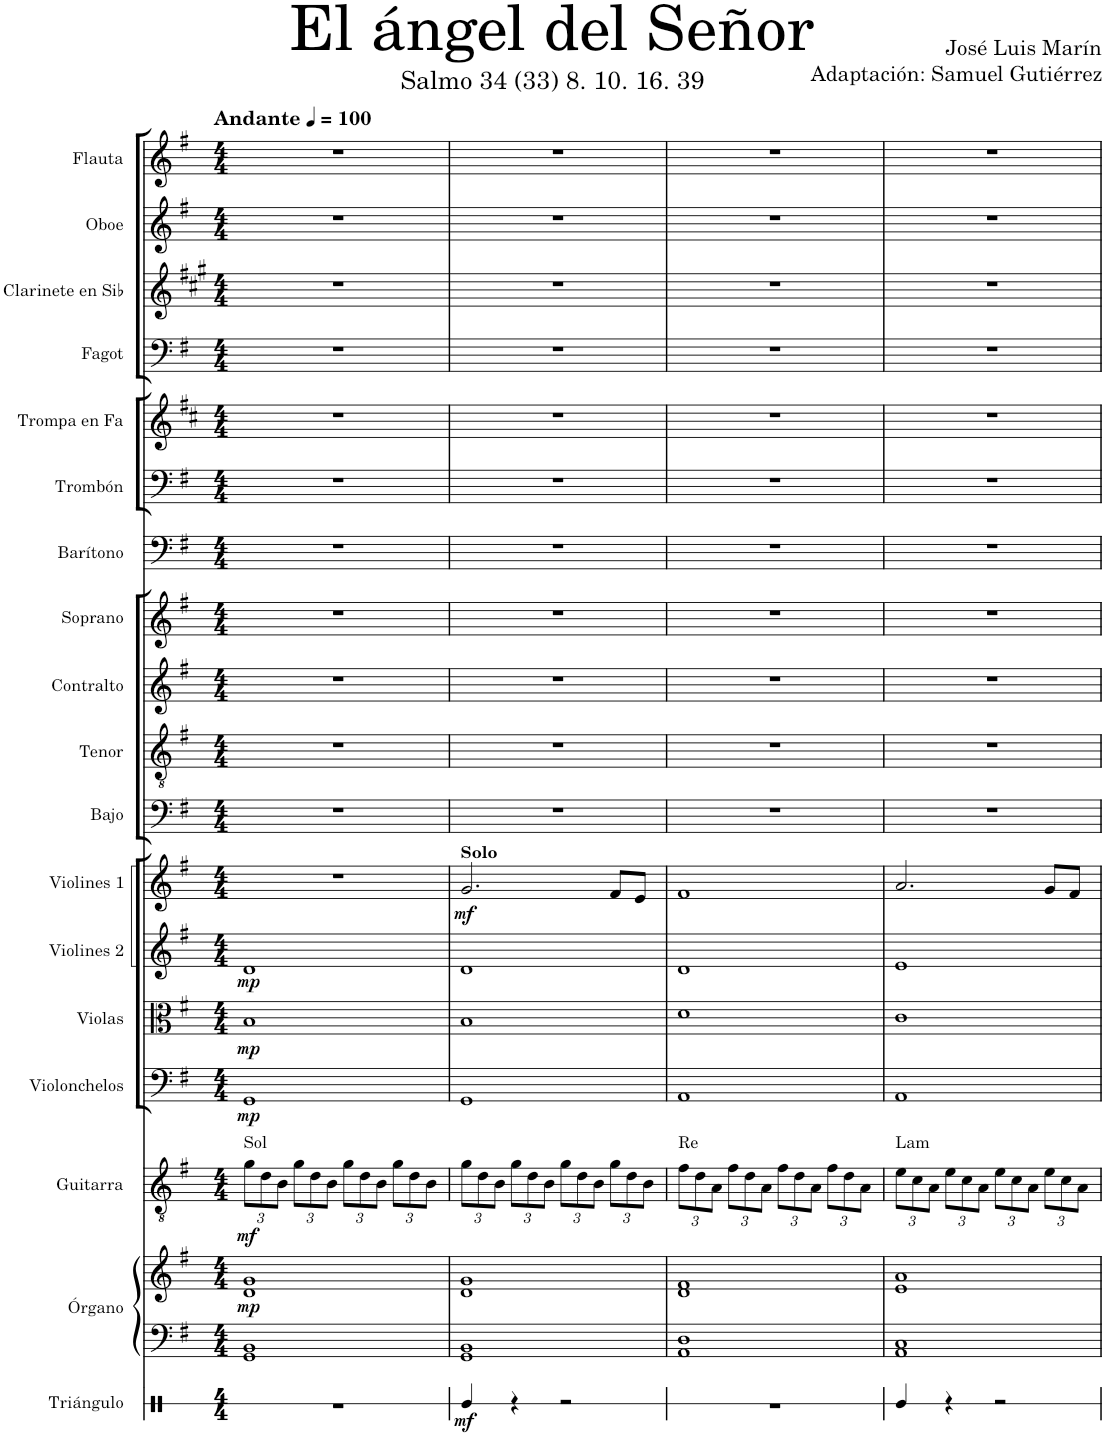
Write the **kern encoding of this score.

**kern	**dynam	**kern	**kern	**dynam	**kern	**dynam	**harte	**kern	**dynam	**kern	**dynam	**kern	**dynam	**kern	**dynam	**kern	**kern	**kern	**kern	**kern	**kern	**kern	**kern	**kern	**kern	**kern
*part18	*part18	*part17	*part17	*part17	*part16	*part16	*part16	*part15	*part15	*part14	*part14	*part13	*part13	*part12	*part12	*part11	*part10	*part9	*part8	*part7	*part6	*part5	*part4	*part3	*part2	*part1
*staff19	*staff19	*staff18	*staff17	*staff17/18	*staff16	*staff16	*	*staff15	*staff15	*staff14	*staff14	*staff13	*staff13	*staff12	*staff12	*staff11	*staff10	*staff9	*staff8	*staff7	*staff6	*staff5	*staff4	*staff3	*staff2	*staff1
*I"Triángulo	*	*I"Órgano	*	*	*I"Guitarra	*	*	*I"Violonchelos	*	*I"Violas	*	*I"Violines 2	*	*I"Violines 1	*	*I"Bajo	*I"Tenor	*I"Contralto	*I"Soprano	*I"Barítono	*I"Trombón	*I"Trompa en Fa	*I"Fagot	*I"Clarinete en Sib	*I"Oboe	*I"Flauta
*	*	*	*	*	*I'Guit.	*	*	*I'Vcs.	*	*I'Vlas.	*	*I'Vlns. 2	*	*I'Vlns. 1	*	*I'B.	*I'T.	*I'C.	*I'S.	*I'Bar.	*I'Tbn.	*	*I'Fg.	*I'Cl. en Sib	*I'Ob.	*I'Fl.
*stria1	*	*	*	*	*	*	*	*	*	*	*	*	*	*	*	*	*	*	*	*	*	*	*	*	*	*
*clefX	*	*clefF4	*clefG2	*	*clefGv2	*	*	*clefF4	*	*clefC3	*	*clefG2	*	*clefG2	*	*clefF4	*clefGv2	*clefG2	*clefG2	*clefF4	*clefF4	*clefG2	*clefF4	*clefG2	*clefG2	*clefG2
*	*	*	*	*	*	*	*	*	*	*	*	*	*	*	*	*	*	*	*	*	*	*Trd4c7	*	*Trd1c2	*	*
*k[]	*	*k[f#]	*k[f#]	*	*k[f#]	*	*	*k[f#]	*	*k[f#]	*	*k[f#]	*	*k[f#]	*	*k[f#]	*k[f#]	*k[f#]	*k[f#]	*k[f#]	*k[f#]	*k[f#c#]	*k[f#]	*k[f#c#g#]	*k[f#]	*k[f#]
*M4/4	*	*M4/4	*M4/4	*	*M4/4	*	*	*M4/4	*	*M4/4	*	*M4/4	*	*M4/4	*	*M4/4	*M4/4	*M4/4	*M4/4	*M4/4	*M4/4	*M4/4	*M4/4	*M4/4	*M4/4	*M4/4
*MM100	*	*MM100	*MM100	*	*MM100	*	*	*MM100	*	*MM100	*	*MM100	*	*MM100	*	*MM100	*MM100	*MM100	*MM100	*MM100	*MM100	*MM100	*MM100	*MM100	*MM100	*MM100
*	*	*	*	*	*Xbrackettup	*	*	*	*	*	*	*	*	*	*	*	*	*	*	*	*	*	*	*	*	*
=1	=1	=1	=1	=1	=1	=1	=1	=1	=1	=1	=1	=1	=1	=1	=1	=1	=1	=1	=1	=1	=1	=1	=1	=1	=1	=1
!	!	!	!	!	!	!	!	!	!	!	!	!	!	!	!	!	!	!	!	!	!	!	!	!	!	!LO:TX:a:B:t=Andante
!	!	!	!	!LO:DY:b	!	!LO:DY:b	!LO:H:kt=Sol	!	!LO:DY:b	!	!LO:DY:b	!	!LO:DY:b	!	!	!	!	!	!	!	!	!	!	!	!	!
1r	.	1GG 1BB	1d 1g	mp	12g\L	mf	N	1GG	mp	1B	mp	1d	mp	1r	.	1r	1r	1r	1r	1r	1r	1r	1r	1r	1r	1r
.	.	.	.	.	12d\	.	.	.	.	.	.	.	.	.	.	.	.	.	.	.	.	.	.	.	.	.
.	.	.	.	.	12B\J	.	.	.	.	.	.	.	.	.	.	.	.	.	.	.	.	.	.	.	.	.
.	.	.	.	.	12g\L	.	.	.	.	.	.	.	.	.	.	.	.	.	.	.	.	.	.	.	.	.
.	.	.	.	.	12d\	.	.	.	.	.	.	.	.	.	.	.	.	.	.	.	.	.	.	.	.	.
.	.	.	.	.	12B\J	.	.	.	.	.	.	.	.	.	.	.	.	.	.	.	.	.	.	.	.	.
.	.	.	.	.	12g\L	.	.	.	.	.	.	.	.	.	.	.	.	.	.	.	.	.	.	.	.	.
.	.	.	.	.	12d\	.	.	.	.	.	.	.	.	.	.	.	.	.	.	.	.	.	.	.	.	.
.	.	.	.	.	12B\J	.	.	.	.	.	.	.	.	.	.	.	.	.	.	.	.	.	.	.	.	.
.	.	.	.	.	12g\L	.	.	.	.	.	.	.	.	.	.	.	.	.	.	.	.	.	.	.	.	.
.	.	.	.	.	12d\	.	.	.	.	.	.	.	.	.	.	.	.	.	.	.	.	.	.	.	.	.
.	.	.	.	.	12B\J	.	.	.	.	.	.	.	.	.	.	.	.	.	.	.	.	.	.	.	.	.
=2	=2	=2	=2	=2	=2	=2	=2	=2	=2	=2	=2	=2	=2	=2	=2	=2	=2	=2	=2	=2	=2	=2	=2	=2	=2	=2
!	!	!	!	!	!	!	!	!	!	!	!	!	!	!LO:TX:a:B:t=Solo	!	!	!	!	!	!	!	!	!	!	!	!
!	!LO:DY:b	!	!	!	!	!	!	!	!	!	!	!	!	!	!LO:DY:b	!	!	!	!	!	!	!	!	!	!	!
4Re/	mf	1GG 1BB	1d 1g	.	12g\L	.	.	1GG	.	1B	.	1d	.	2.g/	mf	1r	1r	1r	1r	1r	1r	1r	1r	1r	1r	1r
.	.	.	.	.	12d\	.	.	.	.	.	.	.	.	.	.	.	.	.	.	.	.	.	.	.	.	.
.	.	.	.	.	12B\J	.	.	.	.	.	.	.	.	.	.	.	.	.	.	.	.	.	.	.	.	.
4r	.	.	.	.	12g\L	.	.	.	.	.	.	.	.	.	.	.	.	.	.	.	.	.	.	.	.	.
.	.	.	.	.	12d\	.	.	.	.	.	.	.	.	.	.	.	.	.	.	.	.	.	.	.	.	.
.	.	.	.	.	12B\J	.	.	.	.	.	.	.	.	.	.	.	.	.	.	.	.	.	.	.	.	.
2r	.	.	.	.	12g\L	.	.	.	.	.	.	.	.	.	.	.	.	.	.	.	.	.	.	.	.	.
.	.	.	.	.	12d\	.	.	.	.	.	.	.	.	.	.	.	.	.	.	.	.	.	.	.	.	.
.	.	.	.	.	12B\J	.	.	.	.	.	.	.	.	.	.	.	.	.	.	.	.	.	.	.	.	.
.	.	.	.	.	12g\L	.	.	.	.	.	.	.	.	8f#/L	.	.	.	.	.	.	.	.	.	.	.	.
.	.	.	.	.	12d\	.	.	.	.	.	.	.	.	.	.	.	.	.	.	.	.	.	.	.	.	.
.	.	.	.	.	.	.	.	.	.	.	.	.	.	8e/J	.	.	.	.	.	.	.	.	.	.	.	.
.	.	.	.	.	12B\J	.	.	.	.	.	.	.	.	.	.	.	.	.	.	.	.	.	.	.	.	.
=3	=3	=3	=3	=3	=3	=3	=3	=3	=3	=3	=3	=3	=3	=3	=3	=3	=3	=3	=3	=3	=3	=3	=3	=3	=3	=3
!	!	!	!	!	!	!	!LO:H:kt=Re	!	!	!	!	!	!	!	!	!	!	!	!	!	!	!	!	!	!	!
1r	.	1AA 1D	1d 1f#	.	12f#\L	.	N	1AA	.	1d	.	1d	.	1f#	.	1r	1r	1r	1r	1r	1r	1r	1r	1r	1r	1r
.	.	.	.	.	12d\	.	.	.	.	.	.	.	.	.	.	.	.	.	.	.	.	.	.	.	.	.
.	.	.	.	.	12A\J	.	.	.	.	.	.	.	.	.	.	.	.	.	.	.	.	.	.	.	.	.
.	.	.	.	.	12f#\L	.	.	.	.	.	.	.	.	.	.	.	.	.	.	.	.	.	.	.	.	.
.	.	.	.	.	12d\	.	.	.	.	.	.	.	.	.	.	.	.	.	.	.	.	.	.	.	.	.
.	.	.	.	.	12A\J	.	.	.	.	.	.	.	.	.	.	.	.	.	.	.	.	.	.	.	.	.
.	.	.	.	.	12f#\L	.	.	.	.	.	.	.	.	.	.	.	.	.	.	.	.	.	.	.	.	.
.	.	.	.	.	12d\	.	.	.	.	.	.	.	.	.	.	.	.	.	.	.	.	.	.	.	.	.
.	.	.	.	.	12A\J	.	.	.	.	.	.	.	.	.	.	.	.	.	.	.	.	.	.	.	.	.
.	.	.	.	.	12f#\L	.	.	.	.	.	.	.	.	.	.	.	.	.	.	.	.	.	.	.	.	.
.	.	.	.	.	12d\	.	.	.	.	.	.	.	.	.	.	.	.	.	.	.	.	.	.	.	.	.
.	.	.	.	.	12A\J	.	.	.	.	.	.	.	.	.	.	.	.	.	.	.	.	.	.	.	.	.
=4	=4	=4	=4	=4	=4	=4	=4	=4	=4	=4	=4	=4	=4	=4	=4	=4	=4	=4	=4	=4	=4	=4	=4	=4	=4	=4
!	!	!	!	!	!	!	!LO:H:kt=Lam	!	!	!	!	!	!	!	!	!	!	!	!	!	!	!	!	!	!	!
4Re/	.	1AA 1C	1e 1a	.	12e\L	.	N	1AA	.	1c	.	1e	.	2.a/	.	1r	1r	1r	1r	1r	1r	1r	1r	1r	1r	1r
.	.	.	.	.	12c\	.	.	.	.	.	.	.	.	.	.	.	.	.	.	.	.	.	.	.	.	.
.	.	.	.	.	12A\J	.	.	.	.	.	.	.	.	.	.	.	.	.	.	.	.	.	.	.	.	.
4r	.	.	.	.	12e\L	.	.	.	.	.	.	.	.	.	.	.	.	.	.	.	.	.	.	.	.	.
.	.	.	.	.	12c\	.	.	.	.	.	.	.	.	.	.	.	.	.	.	.	.	.	.	.	.	.
.	.	.	.	.	12A\J	.	.	.	.	.	.	.	.	.	.	.	.	.	.	.	.	.	.	.	.	.
2r	.	.	.	.	12e\L	.	.	.	.	.	.	.	.	.	.	.	.	.	.	.	.	.	.	.	.	.
.	.	.	.	.	12c\	.	.	.	.	.	.	.	.	.	.	.	.	.	.	.	.	.	.	.	.	.
.	.	.	.	.	12A\J	.	.	.	.	.	.	.	.	.	.	.	.	.	.	.	.	.	.	.	.	.
.	.	.	.	.	12e\L	.	.	.	.	.	.	.	.	8g/L	.	.	.	.	.	.	.	.	.	.	.	.
.	.	.	.	.	12c\	.	.	.	.	.	.	.	.	.	.	.	.	.	.	.	.	.	.	.	.	.
.	.	.	.	.	.	.	.	.	.	.	.	.	.	8f#/J	.	.	.	.	.	.	.	.	.	.	.	.
.	.	.	.	.	12A\J	.	.	.	.	.	.	.	.	.	.	.	.	.	.	.	.	.	.	.	.	.
=	=	=	=	=	=	=	=	=	=	=	=	=	=	=	=	=	=	=	=	=	=	=	=	=	=	=
*-	*-	*-	*-	*-	*-	*-	*-	*-	*-	*-	*-	*-	*-	*-	*-	*-	*-	*-	*-	*-	*-	*-	*-	*-	*-	*-
